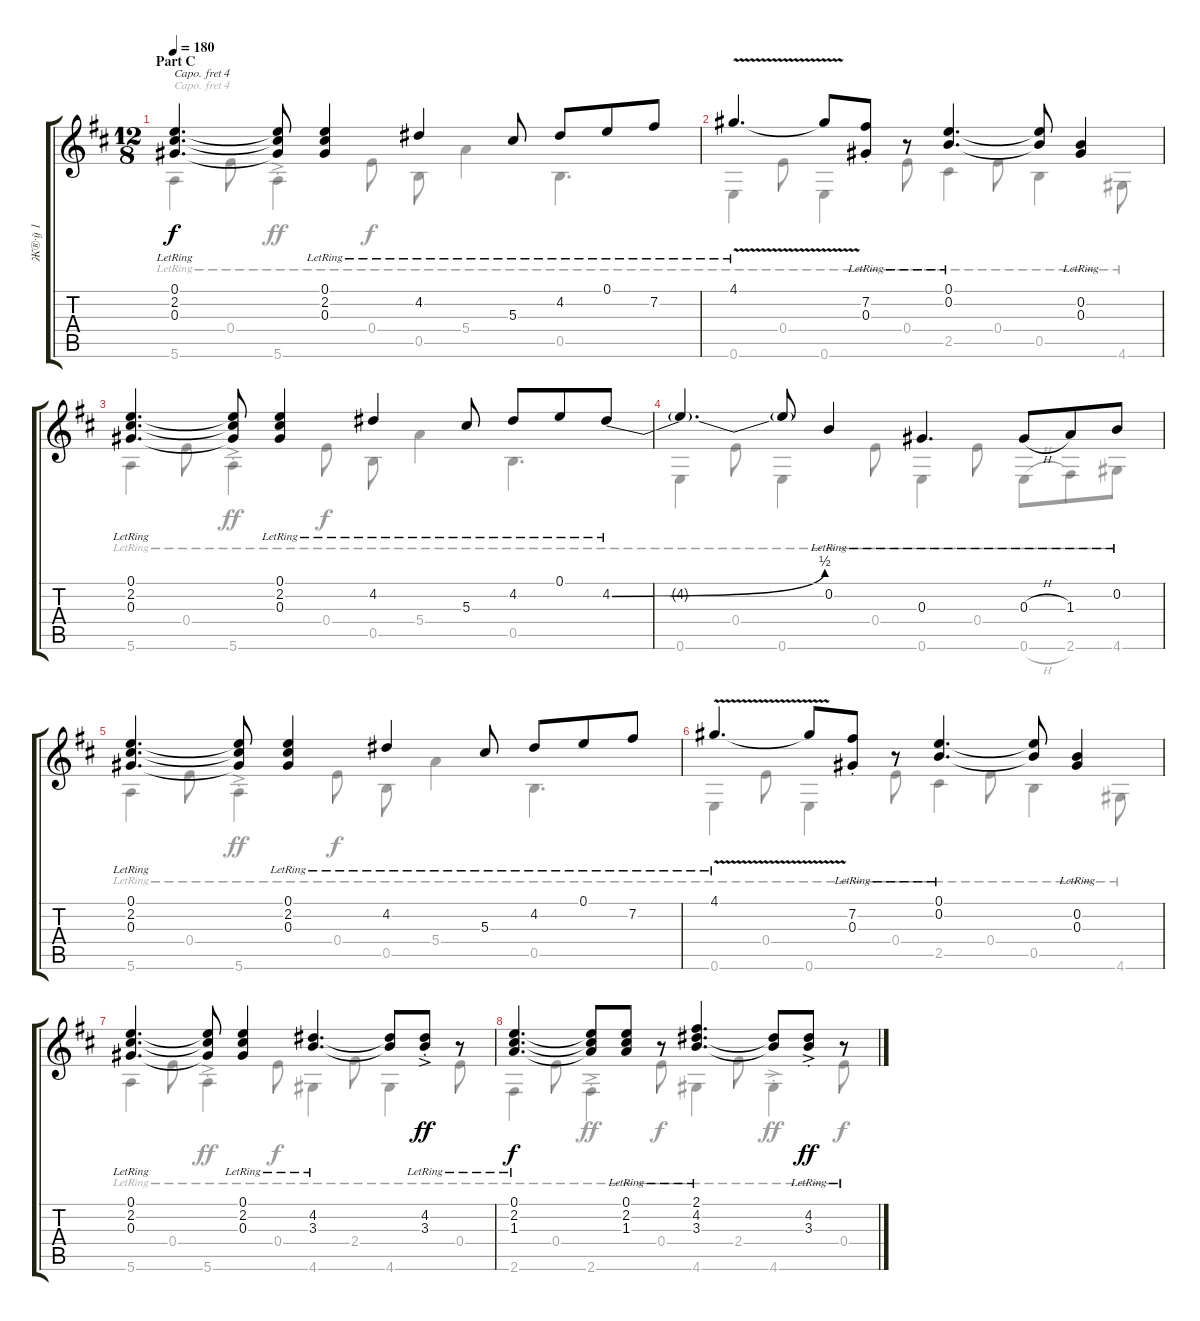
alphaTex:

\track ("Ж®·ў 1" "Ж®·ў 1") {instrument acousticguitarsteel}
\staff {score tabs}
\capo 4
\tuning (C4 G3 E3 C3 G2 C2) {hide}
\voice
\ts (12 8)
\section ("" "Part C")
\tempo 180
\clef g2
\ks d
(0.1{lr} 2.2{lr} 0.3{lr}).4{d dy f} (0.1{t} 2.2{t} 0.3{t}).8 (0.1{lr} 2.2{lr} 0.3{lr}).4 4.2{lr}.4 5.3{lr}.8 4.2{lr}.8 0.1{lr}.8 7.2{lr}.8 |
4.1{v lr}.4{d} 4.1{t}.8 (7.2{st lr} 0.3{lr}).8 r.8 (0.1{lr} 0.2{lr}).4{d} (0.1{t} 0.2{t}).8 (0.2{lr} 0.3{lr}).4 |
(0.1{lr} 2.2{lr} 0.3{lr}).4{d} (0.1{t} 2.2{t} 0.3{t}).8 (0.1{lr} 2.2{lr} 0.3{lr}).4 4.2{lr}.4 5.3{lr}.8 4.2{lr}.8 0.1{lr}.8 4.2{be (bend 0 0 60 2) lr}.8 |
4.2{t}.4{d} 4.2{t}.8 0.2{lr}.4 0.3{lr}.4{d} 0.3{h lr}.8 1.3{lr}.8 0.2{lr}.8 |
(0.1{lr} 2.2{lr} 0.3{lr}).4{d} (0.1{t} 2.2{t} 0.3{t}).8 (0.1{lr} 2.2{lr} 0.3{lr}).4 4.2{lr}.4 5.3{lr}.8 4.2{lr}.8 0.1{lr}.8 7.2{lr}.8 |
4.1{v lr}.4{d} 4.1{t}.8 (7.2{st lr} 0.3{lr}).8 r.8 (0.1{lr} 0.2{lr}).4{d} (0.1{t} 0.2{t}).8 (0.2{lr} 0.3{lr}).4 |
(0.1{lr} 2.2{lr} 0.3{lr}).4{d} (0.1{t} 2.2{t} 0.3{t}).8 (0.1{lr} 2.2{lr} 0.3{lr}).4 (4.2{lr} 3.3{lr}).4{d} (4.2{t} 3.3{t}).8 (4.2{ac st lr} 3.3{ac st lr}).8{dy ff} r.8 |
(0.1{lr} 2.2{lr} 1.3{lr}).4{d dy f} (0.1{t} 2.2{t} 1.3{t}).8 (0.1{lr} 2.2{lr} 1.3{lr}).8 r.8 (2.1{lr} 4.2{lr} 3.3{lr}).4{d} (4.2{t} 3.3{t}).8 (4.2{ac lr} 3.3{ac st lr}).8{dy ff} r.8
\voice
\clef g2
\ottava regular
\simile none
\ks d
5.6{lr}.4{dy f} 0.4{lr}.8 5.6{ac st lr}.4{dy ff} 0.4{lr}.8{dy f} 0.5{lr}.8 5.4{lr}.4 0.5{lr}.4{d} |
0.6{lr}.4 0.4{lr}.8 0.6{lr}.4 0.4{lr}.8 2.5{lr}.4 0.4{lr}.8 0.5{lr}.4 4.6{lr}.8 |
5.6{lr}.4 0.4{lr}.8 5.6{ac st lr}.4{dy ff} 0.4{lr}.8{dy f} 0.5{lr}.8 5.4{lr}.4 0.5{lr}.4{d} |
0.6{lr}.4 0.4{lr}.8 0.6{lr}.4 0.4{lr}.8 0.6{lr}.4 0.4{lr}.8 0.6{h lr}.8 2.6{lr}.8 4.6{lr}.8 |
5.6{lr}.4 0.4{lr}.8 5.6{ac st lr}.4{dy ff} 0.4{lr}.8{dy f} 0.5{lr}.8 5.4{lr}.4 0.5{lr}.4{d} |
0.6{lr}.4 0.4{lr}.8 0.6{lr}.4 0.4{lr}.8 2.5{lr}.4 0.4{lr}.8 0.5{lr}.4 4.6{lr}.8 |
5.6{lr}.4 0.4{lr}.8 5.6{ac st lr}.4{dy ff} 0.4{lr}.8{dy f} 4.6{lr}.4 2.4{lr}.8 4.6{lr}.4 0.4{lr}.8 |
2.6{lr}.4 0.4{lr}.8 2.6{ac st lr}.4{dy ff} 0.4{lr}.8{dy f} 4.6{lr}.4 2.4{lr}.8 4.6{ac st lr}.4{dy ff} 0.4{lr}.8{dy f}
